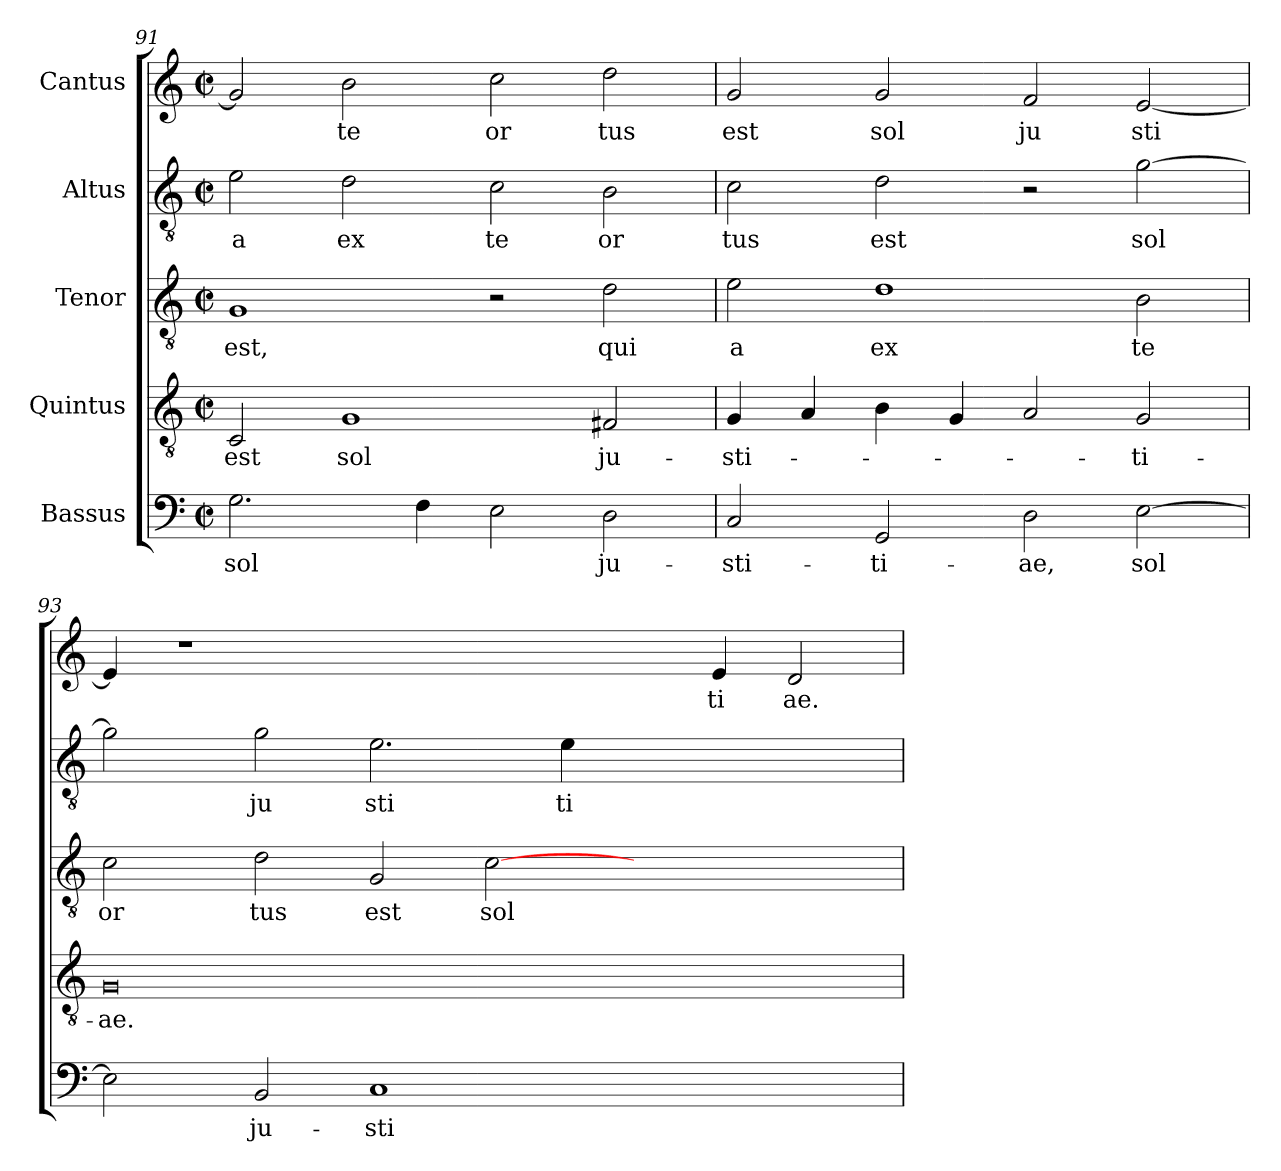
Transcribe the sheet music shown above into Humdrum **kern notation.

**kern	**text	**kern	**text	**kern	**text	**kern	**text	**kern	**text
*part5	*part5	*part4	*part4	*part3	*part3	*part2	*part2	*part1	*part1
*staff5	*staff5	*staff4	*staff4	*staff3	*staff3	*staff2	*staff2	*staff1	*staff1
*I"Bassus	*	*I"Quintus	*	*I"Tenor	*	*I"Altus	*	*I"Cantus	*
*clefF4	*	*clefGv2	*	*clefGv2	*	*clefGv2	*	*clefG2	*
*M2/2	*	*M2/2	*	*M2/2	*	*M2/2	*	*M2/2	*
*met(c|)	*	*met(c|)	*	*met(c|)	*	*met(c|)	*	*met(c|)	*
=91	=91	=91	=91	=91	=91	=91	=91	=91	=91
!	!LO:LY:b	!	!LO:LY:b:cj	!	!LO:LY:b:cj	!	!LO:LY:b:cj	!	!
2.G\	sol	2C/	est	1G	est,	2e\	a	2g/]	.
!	!	!	!LO:LY:b:cj	!	!	!	!LO:LY:b:cj	!	!LO:LY:b:cj
.	.	1G	sol	.	.	2d\	ex	2b\	te
4F\	.	.	.	.	.	.	.	.	.
!	!	!	!	!	!	!	!LO:LY:b:cj	!	!LO:LY:b:cj
2E\	.	.	.	2r	.	2c\	te	2cc\	or
!	!LO:LY:b:cj	!	!LO:LY:b:cj	!	!LO:LY:b:cj	!	!LO:LY:b:cj	!	!LO:LY:b:cj
2D\	ju-	2F#X/	ju-	2d\	qui	2B\	or	2dd\	tus
=92	=92	=92	=92	=92	=92	=92	=92	=92	=92
!	!LO:LY:b:cj	!	!LO:LY:b	!	!LO:LY:b:cj	!	!LO:LY:b:cj	!	!LO:LY:b:cj
2C/	-sti-	4G/	-sti-	2e\	a	2c\	tus	2g/	est
.	.	4A/	.	.	.	.	.	.	.
!	!LO:LY:b:cj	!	!	!	!LO:LY:b:cj	!	!LO:LY:b:cj	!	!LO:LY:b:cj
2GG/	-ti-	4B\	.	1d	ex	2d\	est	2g/	sol
.	.	4G/	.	.	.	.	.	.	.
!	!LO:LY:b:cj	!	!	!	!	!	!	!	!LO:LY:b:cj
2D\	-ae,	2A/	.	.	.	2r	.	2f/	ju
!	!LO:LY:b	!	!LO:LY:b:cj	!	!LO:LY:b:cj	!	!LO:LY:b	!	!LO:LY:b:cj
[>2E\	sol	2G/	-ti-	2B\	te	[>2g\	sol	[<2e/	sti
=93	=93	=93	=93	=93	=93	=93	=93	=93	=93
!	!	!	!LO:LY:b:cj	!	!LO:LY:b:cj	!	!	!	!
2E\]	.	0G	-ae.	2c\	or	2g\]	.	4e/]	.
!	!	!	!	!	!	!	!	!LO:N:vis=1	!
.	.	.	.	.	.	.	.	0r	.
!	!LO:LY:b:cj	!	!	!	!LO:LY:b:cj	!	!LO:LY:b:cj	!	!
2BB/	ju-	.	.	2d\	tus	2g\	ju	.	.
!	!LO:LY:b:cj	!	!	!	!LO:LY:b:cj	!	!LO:LY:b:cj	!	!
1C	-sti-	.	.	2G/	est	2.e\	sti	.	.
!	!	!	!	!	!LO:LY:b	!	!	!	!
.	.	.	.	[>2c\	sol	.	.	.	.
!	!	!	!	!	!	!	!LO:LY:b:cj	!	!
.	.	.	.	.	.	4e\	ti	.	.
1ryy	.	1ryy	.	1ryy	.	1ryy	.	.	.
!	!	!	!	!	!	!	!	!	!LO:LY:b:cj
.	.	.	.	.	.	.	.	4e/	ti
!	!	!	!	!	!	!	!	!	!LO:LY:b:cj
.	.	.	.	.	.	.	.	2d/	ae.
=	=	=	=	=	=	=	=	=	=
*-	*-	*-	*-	*-	*-	*-	*-	*-	*-
